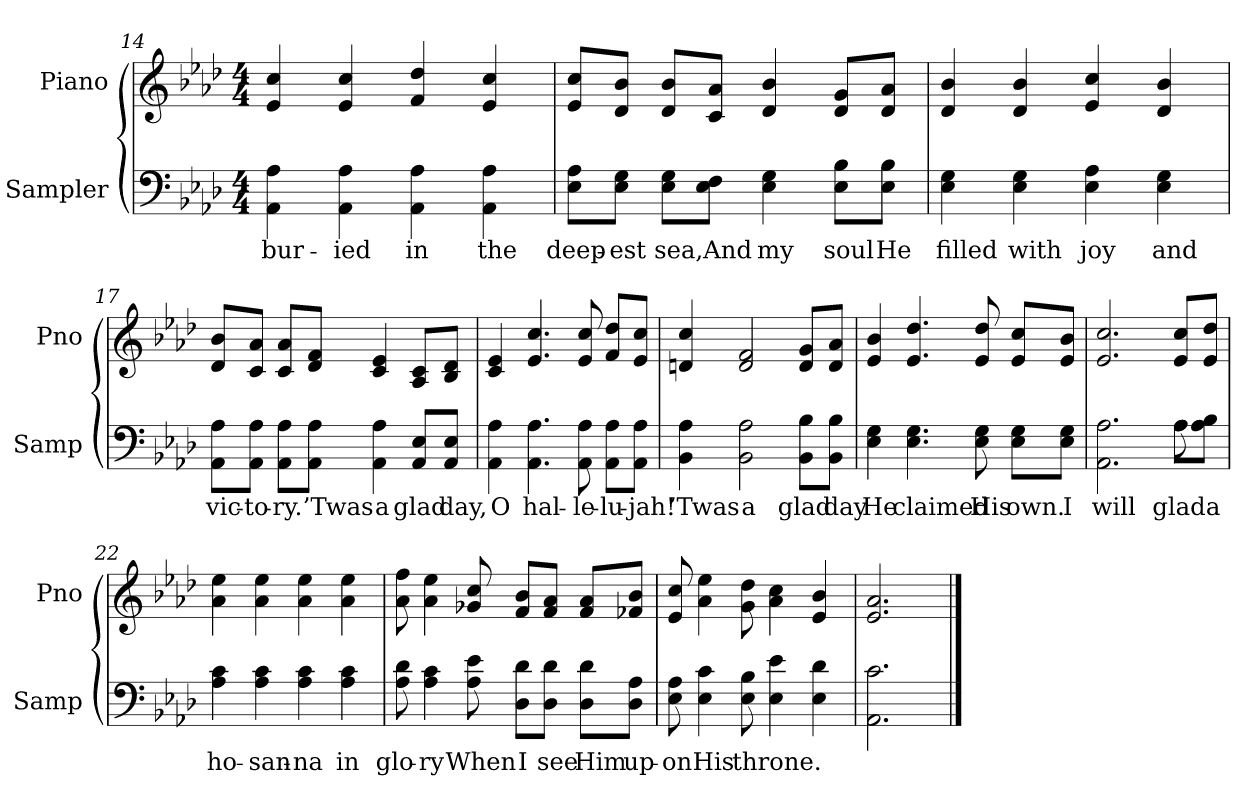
**kern	**text	**kern
*part2	*part2	*part1
*staff2	*staff2	*staff1
*I"Sampler	*	*I"Piano
*I'Samp	*	*I'Pno
*clefF4	*	*clefG2
*k[b-e-a-d-]	*	*k[b-e-a-d-]
*A-:	*	*A-:
*M4/4	*	*M4/4
=14	=14	=14
4AA- 4A-	bur-	4e- 4cc
4AA- 4A-	-ied	4e- 4cc
4AA- 4A-	in	4f 4dd-
4AA- 4A-	the	4e- 4cc
=15	=15	=15
8E-\ 8A-\L	deep-	8e-/ 8cc/L
8E-\ 8G\J	-est	8d-/ 8b-/J
8E-\ 8G\L	sea,	8d-/ 8b-/L
8E-\ 8F\J	And	8c/ 8a-/J
4E- 4G	my	4d- 4b-
8E-\ 8B-\L	soul	8d-/ 8g/L
8E-\ 8B-\J	He	8d-/ 8a-/J
=16	=16	=16
4E- 4G	filled	4d- 4b-
4E- 4G	with	4d- 4b-
4E- 4A-	joy	4e- 4cc
4E- 4G	and	4d- 4b-
=17	=17	=17
8AA-\ 8A-\L	vic-	8d-/ 8b-/L
8AA-\ 8A-\J	-to-	8c/ 8a-/J
8AA-\ 8A-\L	-ry.	8c/ 8a-/L
8AA-\ 8A-\J	’Twas	8d-/ 8f/J
4AA- 4A-	a	4c 4e-
8AA-/ 8E-/L	glad	8A-/ 8c/L
8AA-/ 8E-/J	day,	8B-/ 8d-/J
=18	=18	=18
4AA- 4A-	O	4c 4e-
4.AA- 4.A-	hal-	4.e- 4.cc
8AA- 8A-	-le-	8e- 8cc
8AA-\ 8A-\L	-lu-	8f/ 8dd-/L
8AA-\ 8A-\J	-jah!	8e-/ 8cc/J
=19	=19	=19
4BB- 4A-	’Twas	4dn 4cc
2BB- 2A-	a	2d 2f
8BB-\ 8B-\L	glad	8d/ 8g/L
8BB-\ 8B-\J	day	8d/ 8a-/J
=20	=20	=20
4E- 4G	He	4e- 4b-
4.E- 4.G	claimed	4.e- 4.dd-
8E- 8G	His	8e- 8dd-
8E-\ 8G\L	own.	8e-/ 8cc/L
8E-\ 8G\J	I	8e-/ 8b-/J
=21	=21	=21
*^	*	*
2.AA- 2.A-	2.ryy	will	2.e- 2.cc
8A-\L	8A-	glad	8e-/ 8cc/L
8A-\ 8B-\J	8ryy	a	8e-/ 8dd-/J
*v	*v	*	*
=22	=22	=22
4A- 4c	ho-	4a- 4ee-
4A- 4c	-san-	4a- 4ee-
4A- 4c	-na	4a- 4ee-
4A- 4c	in	4a- 4ee-
=23	=23	=23
8A- 8d-	glo-	8a- 8ff
4A- 4c	-ry	4a- 4ee-
8A- 8e-	When	8g-X 8cc
8D-\ 8d-\L	I	8f/ 8b-/L
8D-\ 8d-\J	see	8f/ 8a-/J
8D-\ 8d-\L	Him	8f/ 8a-/L
8D-\ 8A-\J	up-	8f-X/ 8b-/J
=24	=24	=24
8E- 8A-	-on	8e- 8cc
4E- 4c	His	4a- 4ee-
8E- 8B-	throne.	8g 8dd-
4E- 4e-	.	4a- 4cc
4E- 4d-	.	4e- 4b-
=25	=25	=25
2.AA- 2.c	.	2.e- 2.a-
==	==	==
*-	*-	*-
